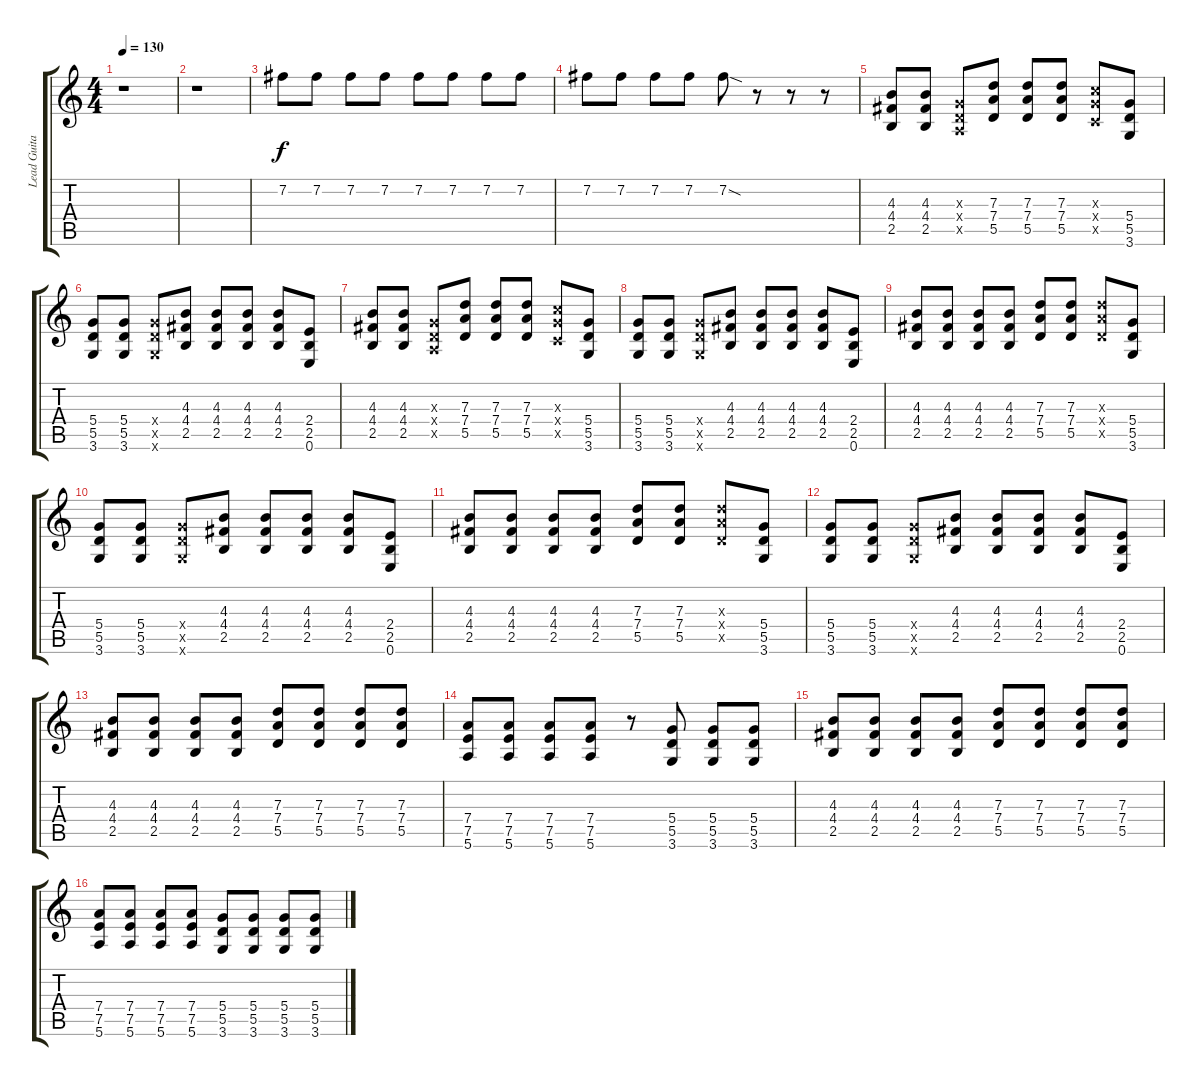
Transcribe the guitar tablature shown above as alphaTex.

\track ("Lead Guitar" "Lead Guita") {instrument distortionguitar}
\staff {score tabs}
\tuning (E4 B3 G3 D3 A2 E2) {hide}
\ts (4 4)
\tempo 130
\clef g2
\ks c
r.1{dy f} |
r.1 |
7.2.8 7.2.8 7.2.8 7.2.8 7.2.8 7.2.8 7.2.8 7.2.8 |
7.2.8 7.2.8 7.2.8 7.2.8 7.2{sod}.8 r.8 r.8 r.8 |
(4.3 4.4 2.5).8 (4.3 4.4 2.5).8 (0.3{x} 0.4{x} 0.5{x}).8 (7.3 7.4 5.5).8 (7.3 7.4 5.5).8 (7.3 7.4 5.5).8 (5.3{x} 5.4{x} 3.5{x}).8 (5.4 5.5 3.6).8 |
(5.4 5.5 3.6).8 (5.4 5.5 3.6).8 (5.4{x} 5.5{x} 3.6{x}).8 (4.3 4.4 2.5).8 (4.3 4.4 2.5).8 (4.3 4.4 2.5).8 (4.3 4.4 2.5).8 (2.4 2.5 0.6).8 |
(4.3 4.4 2.5).8 (4.3 4.4 2.5).8 (0.3{x} 0.4{x} 0.5{x}).8 (7.3 7.4 5.5).8 (7.3 7.4 5.5).8 (7.3 7.4 5.5).8 (5.3{x} 5.4{x} 3.5{x}).8 (5.4 5.5 3.6).8 |
(5.4 5.5 3.6).8 (5.4 5.5 3.6).8 (5.4{x} 5.5{x} 3.6{x}).8 (4.3 4.4 2.5).8 (4.3 4.4 2.5).8 (4.3 4.4 2.5).8 (4.3 4.4 2.5).8 (2.4 2.5 0.6).8 |
(4.3 4.4 2.5).8 (4.3 4.4 2.5).8 (4.3 4.4 2.5).8 (4.3 4.4 2.5).8 (7.3 7.4 5.5).8 (7.3 7.4 5.5).8 (7.3{x} 7.4{x} 5.5{x}).8 (5.4 5.5 3.6).8 |
(5.4 5.5 3.6).8 (5.4 5.5 3.6).8 (5.4{x} 5.5{x} 3.6{x}).8 (4.3 4.4 2.5).8 (4.3 4.4 2.5).8 (4.3 4.4 2.5).8 (4.3 4.4 2.5).8 (2.4 2.5 0.6).8 |
(4.3 4.4 2.5).8 (4.3 4.4 2.5).8 (4.3 4.4 2.5).8 (4.3 4.4 2.5).8 (7.3 7.4 5.5).8 (7.3 7.4 5.5).8 (7.3{x} 7.4{x} 5.5{x}).8 (5.4 5.5 3.6).8 |
(5.4 5.5 3.6).8 (5.4 5.5 3.6).8 (5.4{x} 5.5{x} 3.6{x}).8 (4.3 4.4 2.5).8 (4.3 4.4 2.5).8 (4.3 4.4 2.5).8 (4.3 4.4 2.5).8 (2.4 2.5 0.6).8 |
(4.3 4.4 2.5).8 (4.3 4.4 2.5).8 (4.3 4.4 2.5).8 (4.3 4.4 2.5).8 (7.3 7.4 5.5).8 (7.3 7.4 5.5).8 (7.3 7.4 5.5).8 (7.3 7.4 5.5).8 |
(7.4 7.5 5.6).8 (7.4 7.5 5.6).8 (7.4 7.5 5.6).8 (7.4 7.5 5.6).8 r.8 (5.4 5.5 3.6).8 (5.4 5.5 3.6).8 (5.4 5.5 3.6).8 |
(4.3 4.4 2.5).8 (4.3 4.4 2.5).8 (4.3 4.4 2.5).8 (4.3 4.4 2.5).8 (7.3 7.4 5.5).8 (7.3 7.4 5.5).8 (7.3 7.4 5.5).8 (7.3 7.4 5.5).8 |
(7.4 7.5 5.6).8 (7.4 7.5 5.6).8 (7.4 7.5 5.6).8 (7.4 7.5 5.6).8 (5.4 5.5 3.6).8 (5.4 5.5 3.6).8 (5.4 5.5 3.6).8 (5.4 5.5 3.6).8
